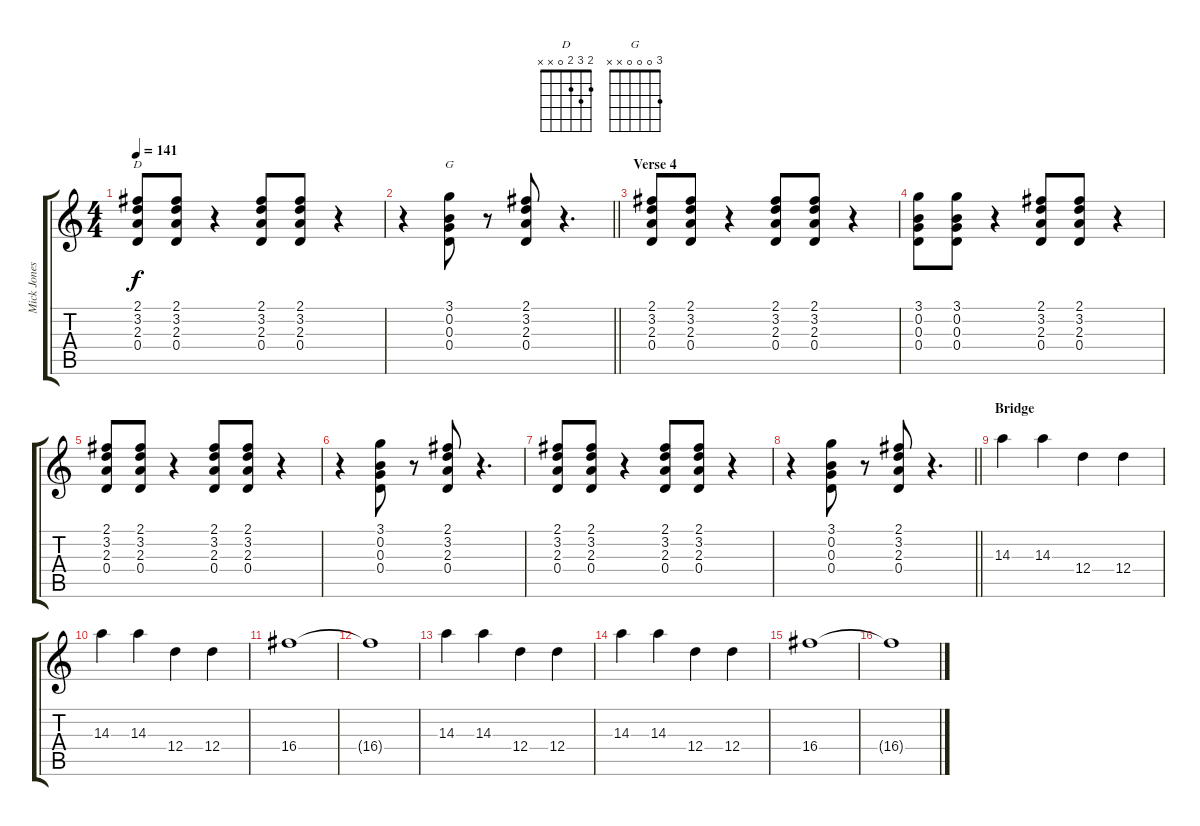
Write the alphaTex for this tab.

\track ("Mick Jones - Lead Guitar" "Mick Jones") {instrument overdrivenguitar}
\staff {score tabs}
\tuning (E4 B3 G3 D3 A2 E2) {hide}
\chord ("D" 2 3 2 0 x x)
\chord ("G" 3 0 0 0 x x)
\ts (4 4)
\tempo 141
\clef g2
\ks c
(2.1 3.2 2.3 0.4).8{ch "D" dy f} (2.1 3.2 2.3 0.4).8 r.4 (2.1 3.2 2.3 0.4).8 (2.1 3.2 2.3 0.4).8 r.4 |
\barLineRight lightlight
r.4 (3.1 0.2 0.3 0.4).8{ch "G"} r.8 (2.1 3.2 2.3 0.4).8 r.4{d} |
\section ("" "Verse 4")
(2.1 3.2 2.3 0.4).8 (2.1 3.2 2.3 0.4).8 r.4 (2.1 3.2 2.3 0.4).8 (2.1 3.2 2.3 0.4).8 r.4 |
(3.1 0.2 0.3 0.4).8 (3.1 0.2 0.3 0.4).8 r.4 (2.1 3.2 2.3 0.4).8 (2.1 3.2 2.3 0.4).8 r.4 |
(2.1 3.2 2.3 0.4).8 (2.1 3.2 2.3 0.4).8 r.4 (2.1 3.2 2.3 0.4).8 (2.1 3.2 2.3 0.4).8 r.4 |
r.4 (3.1 0.2 0.3 0.4).8 r.8 (2.1 3.2 2.3 0.4).8 r.4{d} |
(2.1 3.2 2.3 0.4).8 (2.1 3.2 2.3 0.4).8 r.4 (2.1 3.2 2.3 0.4).8 (2.1 3.2 2.3 0.4).8 r.4 |
\barLineRight lightlight
r.4 (3.1 0.2 0.3 0.4).8 r.8 (2.1 3.2 2.3 0.4).8 r.4{d} |
\section ("" "Bridge")
14.3.4 14.3.4 12.4.4 12.4.4 |
14.3.4 14.3.4 12.4.4 12.4.4 |
16.4.1 |
16.4{t}.1 |
14.3.4 14.3.4 12.4.4 12.4.4 |
14.3.4 14.3.4 12.4.4 12.4.4 |
16.4.1 |
16.4{t}.1
